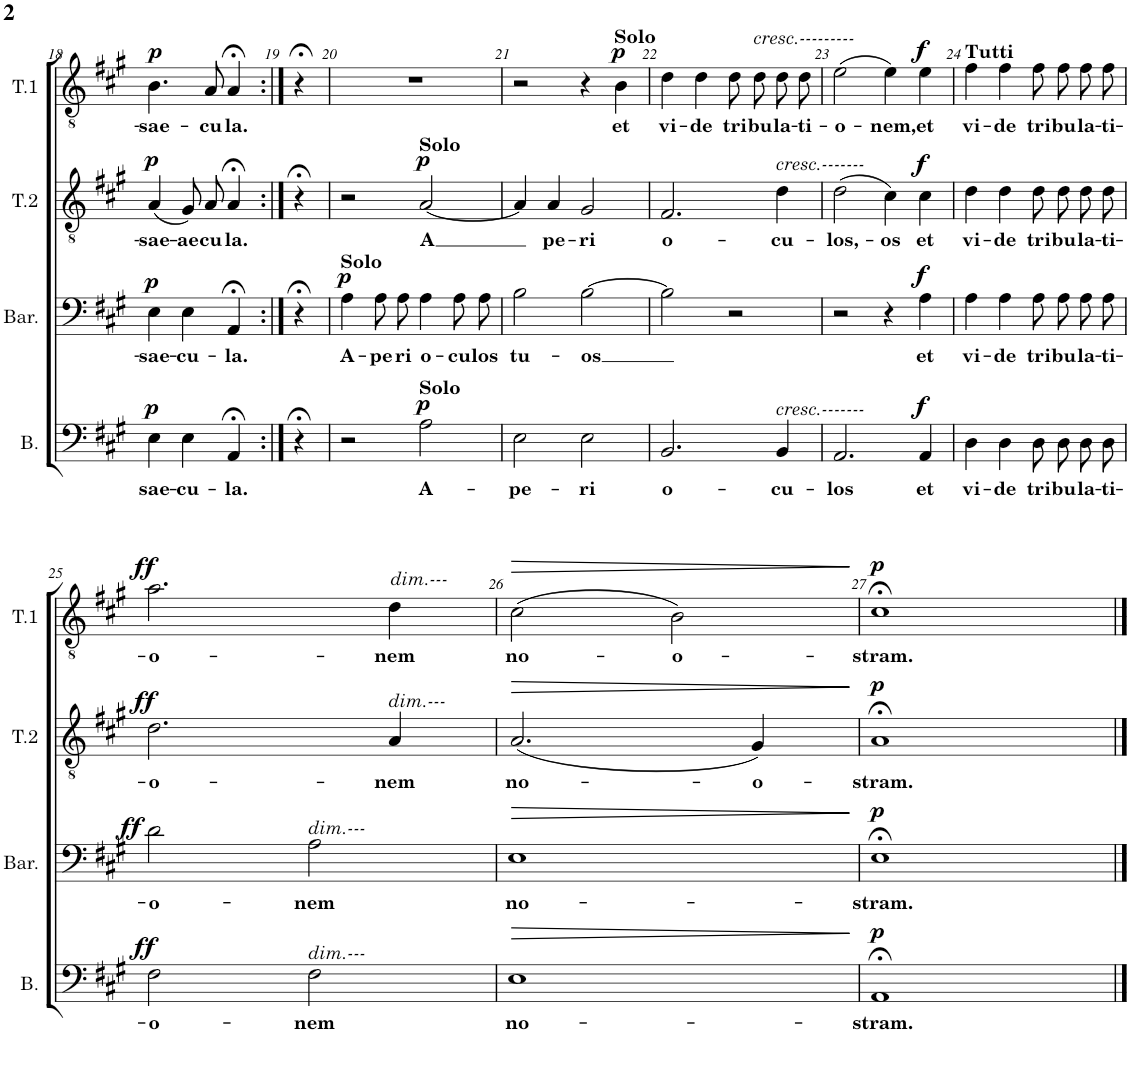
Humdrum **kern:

**kern	**text	**dynam	**kern	**text	**dynam	**kern	**text	**dynam	**kern	**text	**dynam
*part4	*part4	*part4	*part3	*part3	*part3	*part2	*part2	*part2	*part1	*part1	*part1
*staff4	*staff4	*staff4	*staff3	*staff3	*staff3	*staff2	*staff2	*staff2	*staff1	*staff1	*staff1
*I"Basse	*	*	*I"Baryton	*	*	*I"Ténor 2	*	*	*I"Ténor 1	*	*
*I'B.	*	*	*I'Bar.	*	*	*I'T.2	*	*	*I'T.1	*	*
!!LO:PB:g=z
*clefF4	*	*	*clefF4	*	*	*clefGv2	*	*	*clefGv2	*	*
*k[f#c#g#]	*	*	*k[f#c#g#]	*	*	*k[f#c#g#]	*	*	*k[f#c#g#]	*	*
*M4/4	*	*	*M4/4	*	*	*M4/4	*	*	*M4/4	*	*
=18	=18	=18	=18	=18	=18	=18	=18	=18	=18	=18	=18
!	!LO:LY:b	!LO:DY:a	!	!LO:LY:b	!LO:DY:a	!	!LO:LY:b	!LO:DY:a	!	!LO:LY:b	!LO:DY:a
4E\	sae-	p	4E\	sae-	p	(4A/	sae-	p	4.B\	sae-	p
!	!LO:LY:b	!	!	!LO:LY:b	!	!	!LO:LY:b	!	!	!	!
4E\	-cu-	.	4E\	-cu-	.	8G#/L)	-ae-	.	.	.	.
!	!	!	!	!	!	!	!LO:LY:b	!	!	!LO:LY:b	!
.	.	.	.	.	.	8A/J	-cu-	.	8A/	-cu-	.
!	!LO:LY:b	!	!	!LO:LY:b	!	!	!LO:LY:b	!	!	!LO:LY:b	!
4AA;</	-la.	.	4AA;</	-la.	.	4A;</	-la.	.	4A;</	-la.	.
=19:|!	=19:|!	=19:|!	=19:|!	=19:|!	=19:|!	=19:|!	=19:|!	=19:|!	=19:|!	=19:|!	=19:|!
4r;<	.	.	4r;<	.	.	4r;<	.	.	4r;<	.	.
=20	=20	=20	=20	=20	=20	=20	=20	=20	=20	=20	=20
!	!	!	!LO:TX:a:B:t=Solo	!	!	!	!	!	!	!	!
!	!	!	!	!LO:LY:b	!LO:DY:a	!	!	!	!	!	!
2r	.	.	4A\	A-	p	2r	.	.	1r	.	.
!	!	!	!	!LO:LY:b	!	!	!	!	!	!	!
.	.	.	8A\L	-pe-	.	.	.	.	.	.	.
!	!	!	!	!LO:LY:b	!	!	!	!	!	!	!
.	.	.	8A\J	-ri	.	.	.	.	.	.	.
!	!	!	!	!	!	!LO:TX:a:B:t=Solo	!	!	!	!	!
!LO:TX:a:B:t=Solo	!	!	!	!	!	!	!	!	!	!	!
!	!LO:LY:b	!LO:DY:a	!	!LO:LY:b	!	!	!LO:LY:b	!LO:DY:a	!	!	!
2A\	A-	p	4A\	o-	.	[2A/	-A	p	.	.	.
!	!	!	!	!LO:LY:b	!	!	!	!	!	!	!
.	.	.	8A\L	-cu-	.	.	.	.	.	.	.
!	!	!	!	!LO:LY:b	!	!	!	!	!	!	!
.	.	.	8A\J	-los	.	.	.	.	.	.	.
=21	=21	=21	=21	=21	=21	=21	=21	=21	=21	=21	=21
!	!LO:LY:b	!	!	!LO:LY:b	!	!	!	!	!	!	!
2E\	-pe-	.	2B\	tu-	.	4A/]	.	.	2r	.	.
!	!	!	!	!	!	!	!LO:LY:b	!	!	!	!
.	.	.	.	.	.	4A/	pe-	.	.	.	.
!	!LO:LY:b	!	!	!LO:LY:b	!	!	!LO:LY:b	!	!	!	!
2E\	-ri	.	[2B\	-os	.	2G#/	-ri	.	4r	.	.
!	!	!	!	!	!	!	!	!	!LO:TX:a:B:t=Solo	!	!
!	!	!	!	!	!	!	!	!	!	!LO:LY:b	!LO:DY:a
.	.	.	.	.	.	.	.	.	4B\	et	p
=22	=22	=22	=22	=22	=22	=22	=22	=22	=22	=22	=22
!	!LO:LY:b	!	!	!	!	!	!LO:LY:b	!	!	!LO:LY:b	!
2.BB/	o-	.	2B\]	.	.	2.F#/	o-	.	4d\	vi-	.
!	!	!	!	!	!	!	!	!	!	!LO:LY:b	!
.	.	.	.	.	.	.	.	.	4d\	-de	.
!	!	!	!	!	!	!	!	!	!	!LO:LY:b	!
.	.	.	2r	.	.	.	.	.	8d\L	tri-	.
!	!	!	!	!	!	!	!	!	!LO:TX:a:i:t=cresc.---------	!	!
!	!	!	!	!	!	!	!	!	!	!LO:LY:b	!
.	.	.	.	.	.	.	.	.	8d\J	-bu-	.
!	!	!	!	!	!	!LO:TX:a:i:t=cresc.-------	!	!	!	!	!
!LO:TX:a:i:t=cresc.-------	!	!	!	!	!	!	!	!	!	!	!
!	!LO:LY:b	!	!	!	!	!	!LO:LY:b	!	!	!LO:LY:b	!
4BB/	-cu-	.	.	.	.	4d\	-cu-	.	8d\L	-la-	.
!	!	!	!	!	!	!	!	!	!	!LO:LY:b	!
.	.	.	.	.	.	.	.	.	8d\J	-ti-	.
=23	=23	=23	=23	=23	=23	=23	=23	=23	=23	=23	=23
!	!LO:LY:b	!	!	!	!	!	!LO:LY:b	!	!	!LO:LY:b	!
2.AA/	-los	.	2r	.	.	(2d\	los,-	.	(2e\	o-	.
!	!	!	!	!	!	!	!LO:LY:b	!	!	!LO:LY:b	!
.	.	.	4r	.	.	4c#\)	-os	.	4e\)	-nem,	.
!	!LO:LY:b	!LO:DY:a	!	!LO:LY:b	!LO:DY:a	!	!LO:LY:b	!LO:DY:a	!	!LO:LY:b	!LO:DY:a
4AA/	et	f	4A\	et	f	4c#\	et	f	4e\	et	f
=24	=24	=24	=24	=24	=24	=24	=24	=24	=24	=24	=24
!	!	!	!	!	!	!	!	!	!LO:TX:a:B:t=Tutti	!	!
!	!LO:LY:b	!	!	!LO:LY:b	!	!	!LO:LY:b	!	!	!LO:LY:b	!
4D\	vi-	.	4A\	vi-	.	4d\	vi-	.	4f#\	vi-	.
!	!LO:LY:b	!	!	!LO:LY:b	!	!	!LO:LY:b	!	!	!LO:LY:b	!
4D\	-de	.	4A\	-de	.	4d\	-de	.	4f#\	-de	.
!	!LO:LY:b	!	!	!LO:LY:b	!	!	!LO:LY:b	!	!	!LO:LY:b	!
8D\L	tri-	.	8A\L	tri-	.	8d\L	tri-	.	8f#\L	tri-	.
!	!LO:LY:b	!	!	!LO:LY:b	!	!	!LO:LY:b	!	!	!LO:LY:b	!
8D\J	-bu-	.	8A\J	-bu-	.	8d\J	-bu-	.	8f#\J	-bu-	.
!	!LO:LY:b	!	!	!LO:LY:b	!	!	!LO:LY:b	!	!	!LO:LY:b	!
8D\L	-la-	.	8A\L	-la-	.	8d\L	-la-	.	8f#\L	-la-	.
!	!LO:LY:b	!	!	!LO:LY:b	!	!	!LO:LY:b	!	!	!LO:LY:b	!
8D\J	-ti-	.	8A\J	-ti-	.	8d\J	-ti-	.	8f#\J	-ti-	.
!!LO:LB:g=z
=25	=25	=25	=25	=25	=25	=25	=25	=25	=25	=25	=25
!	!LO:LY:b	!LO:DY:a	!	!LO:LY:b	!LO:DY:a	!	!LO:LY:b	!LO:DY:a	!	!LO:LY:b	!LO:DY:a
2F#\	-o-	ff	2d\	-o-	ff	2.d\	-o-	ff	2.a\	-o-	ff
!	!	!	!LO:TX:a:i:t=dim.---	!	!	!	!	!	!	!	!
!LO:TX:a:i:t=dim.---	!	!	!	!	!	!	!	!	!	!	!
!	!LO:LY:b	!	!	!LO:LY:b	!	!	!	!	!	!	!
2F#\	-nem	.	2A\	-nem	.	.	.	.	.	.	.
!	!	!	!	!	!	!	!	!	!LO:TX:a:i:t=dim.---	!	!
!	!	!	!	!	!	!LO:TX:a:i:t=dim.---	!	!	!	!	!
!	!	!	!	!	!	!	!LO:LY:b	!	!	!LO:LY:b	!
.	.	.	.	.	.	4A/	-nem	.	4d\	-nem	.
=26	=26	=26	=26	=26	=26	=26	=26	=26	=26	=26	=26
!	!LO:LY:b	!LO:HP:b	!	!LO:LY:b	!LO:HP:b	!	!LO:LY:b	!LO:HP:b	!	!LO:LY:b	!LO:HP:b
1E	no-	>	1E	no-	>	(2.A/	no-	>	(2c#\	no-	>
!	!	!	!	!	!	!	!	!	!	!LO:LY:b	!
.	.	.	.	.	.	.	.	.	2B\)	-o-	.
!	!	!	!	!	!	!	!LO:LY:b	!	!	!	!
.	.	.	.	.	.	4G#/)	-o-	.	.	.	.
.	.	]	.	.	]	.	.	]	.	.	]
=27	=27	=27	=27	=27	=27	=27	=27	=27	=27	=27	=27
!	!LO:LY:b	!LO:DY:a	!	!LO:LY:b	!LO:DY:a	!	!LO:LY:b	!LO:DY:a	!	!LO:LY:b	!LO:DY:a
1AA;<	-stram.	p	1E;<	-stram.	p	1A;<	-stram.	p	1c#;<	-stram.	p
==	==	==	==	==	==	==	==	==	==	==	==
*-	*-	*-	*-	*-	*-	*-	*-	*-	*-	*-	*-
